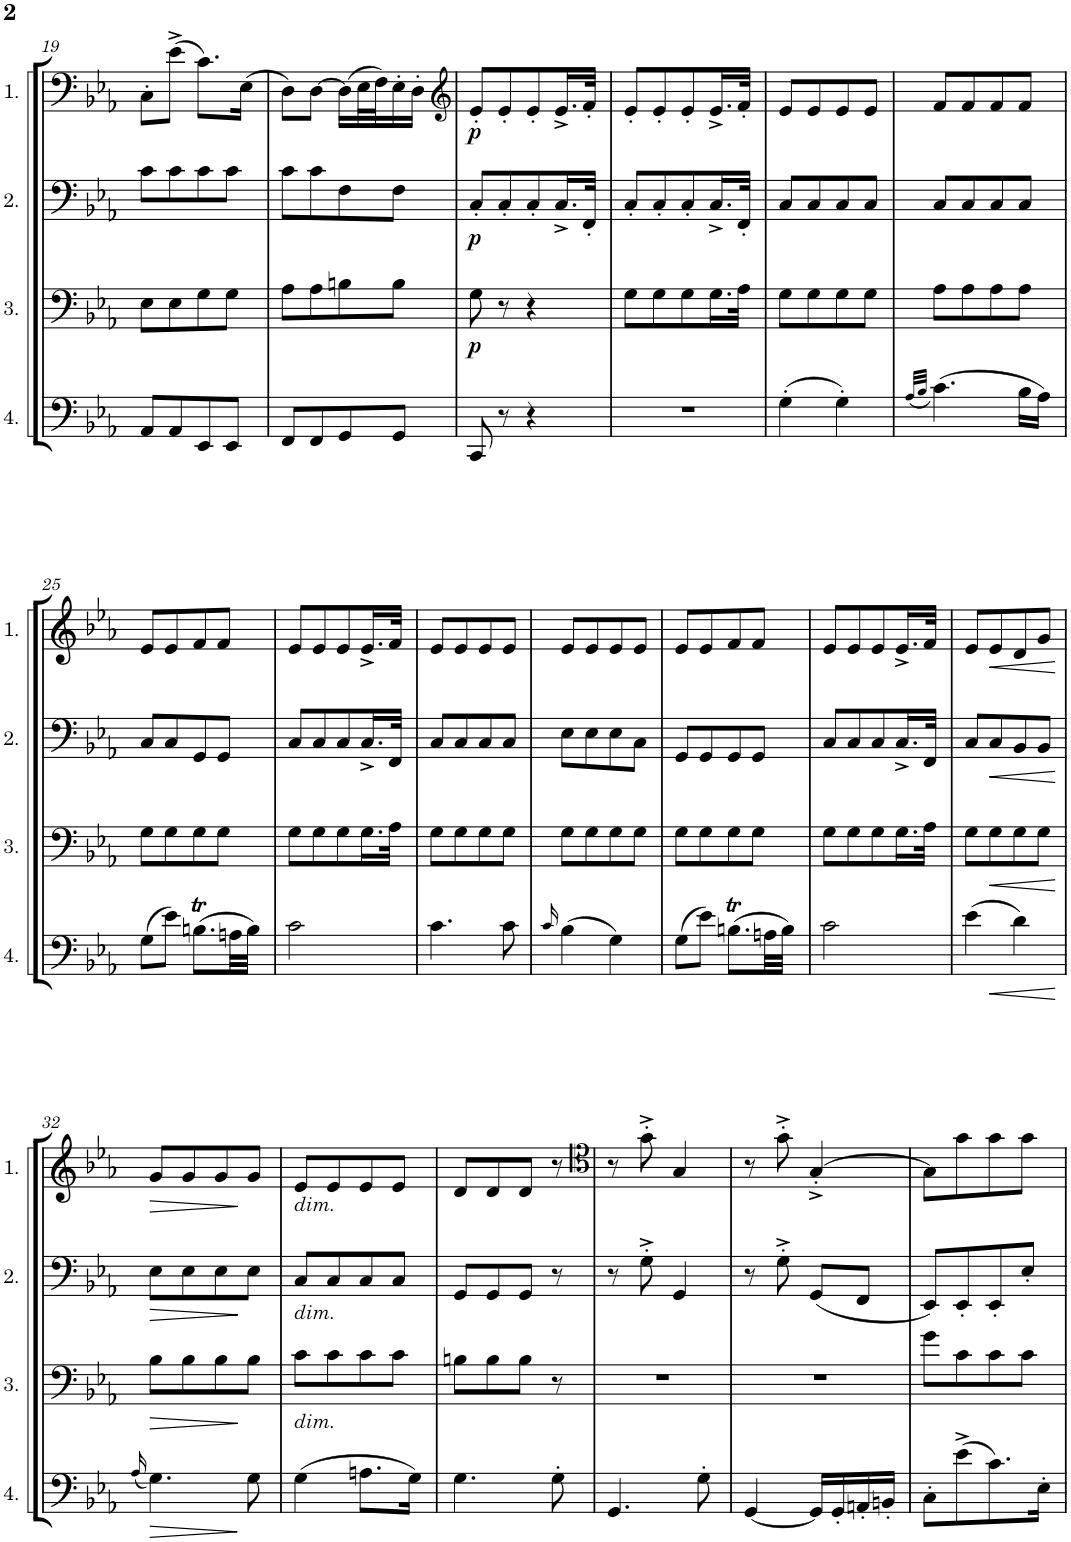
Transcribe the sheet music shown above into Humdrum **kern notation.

**kern	**dynam	**kern	**dynam	**kern	**dynam	**kern	**dynam
*part4	*part4	*part3	*part3	*part2	*part2	*part1	*part1
*staff4	*staff4	*staff3	*staff3	*staff2	*staff2	*staff1	*staff1
*I"Cello 4	*	*I"Cello 3	*	*I"Cello 2	*	*I"Cello 1	*
!!LO:PB:g=z
*clefF4	*	*clefF4	*	*clefF4	*	*clefF4	*
*k[b-e-a-]	*	*k[b-e-a-]	*	*k[b-e-a-]	*	*k[b-e-a-]	*
*M2/4	*	*M2/4	*	*M2/4	*	*M2/4	*
=19	=19	=19	=19	=19	=19	=19	=19
8AA-/L	.	8E-\L	.	8c\L	.	8C'\L	.
8AA-/	.	8E-\	.	8c\	.	(8e-^\J	.
8EE-/	.	8G\	.	8c\	.	8.c\L)	.
8EE-/J	.	8G\J	.	8c\J	.	.	.
.	.	.	.	.	.	(16E-\Jk	.
=20	=20	=20	=20	=20	=20	=20	=20
8FF/L	.	8A-\L	.	8c\L	.	8D\L)	.
8FF/	.	8A-\	.	8c\	.	[8D\J	.
8GG/	.	8Bn\	.	8F\	.	(16D\LL]	.
.	.	.	.	.	.	32E-\L	.
.	.	.	.	.	.	32F\J)	.
8GG/J	.	8B\J	.	8F\J	.	16E-'\	.
.	.	.	.	.	.	16D'\JJ	.
=21	=21	=21	=21	=21	=21	=21	=21
*	*	*	*	*	*	*clefG2	*
!	!	!	!LO:DY:b	!	!LO:DY:b	!	!LO:DY:b
8CC/	.	8G\	p	8C'/L	p	8e-'/L	p
8r	.	8r	.	8C'/	.	8e-'/	.
4r	.	4r	.	8C'/	.	8e-'/	.
.	.	.	.	16.C^/L	.	16.e-^/L	.
.	.	.	.	32FF'/JJk	.	32f'/JJk	.
=22	=22	=22	=22	=22	=22	=22	=22
2r	.	8G\L	.	8C'/L	.	8e-'/L	.
.	.	8G\	.	8C'/	.	8e-'/	.
.	.	8G\	.	8C'/	.	8e-'/	.
.	.	16.G\L	.	16.C^/L	.	16.e-^/L	.
.	.	32A-\JJk	.	32FF'/JJk	.	32f'/JJk	.
=23	=23	=23	=23	=23	=23	=23	=23
(4G'\	.	8G\L	.	8C/L	.	8e-/L	.
.	.	8G\	.	8C/	.	8e-/	.
4G'\)	.	8G\	.	8C/	.	8e-/	.
.	.	8G\J	.	8C/J	.	8e-/J	.
=24	=24	=24	=24	=24	=24	=24	=24
(32qA-/LLL	.	.	.	.	.	.	.
32qB-/JJJ	.	.	.	.	.	.	.
(4.c\)	.	8A-\L	.	8C/L	.	8f/L	.
.	.	8A-\	.	8C/	.	8f/	.
.	.	8A-\	.	8C/	.	8f/	.
16B-\LL	.	8A-\J	.	8C/J	.	8f/J	.
16A-\JJ)	.	.	.	.	.	.	.
!!LO:LB:g=z
=25	=25	=25	=25	=25	=25	=25	=25
(8G\L	.	8G\L	.	8C/L	.	8e-/L	.
8e-\J)	.	8G\	.	8C/	.	8e-/	.
(8.Bnt\L	.	8G\	.	8GG/	.	8f/	.
.	.	8G\J	.	8GG/J	.	8f/J	.
32An\LL	.	.	.	.	.	.	.
32B\JJJ)	.	.	.	.	.	.	.
=26	=26	=26	=26	=26	=26	=26	=26
2c\	.	8G\L	.	8C/L	.	8e-/L	.
.	.	8G\	.	8C/	.	8e-/	.
.	.	8G\	.	8C/	.	8e-/	.
.	.	16.G\L	.	16.C^/L	.	16.e-^/L	.
.	.	32A-\JJk	.	32FF/JJk	.	32f/JJk	.
=27	=27	=27	=27	=27	=27	=27	=27
4.c\	.	8G\L	.	8C/L	.	8e-/L	.
.	.	8G\	.	8C/	.	8e-/	.
.	.	8G\	.	8C/	.	8e-/	.
8c\	.	8G\J	.	8C/J	.	8e-/J	.
=28	=28	=28	=28	=28	=28	=28	=28
16qc/	.	.	.	.	.	.	.
(4B-\	.	8G\L	.	8E-\L	.	8e-/L	.
.	.	8G\	.	8E-\	.	8e-/	.
4G\)	.	8G\	.	8E-\	.	8e-/	.
.	.	8G\J	.	8C\J	.	8e-/J	.
=29	=29	=29	=29	=29	=29	=29	=29
(8G\L	.	8G\L	.	8GG/L	.	8e-/L	.
8e-\J)	.	8G\	.	8GG/	.	8e-/	.
(8.Bnt\L	.	8G\	.	8GG/	.	8f/	.
.	.	8G\J	.	8GG/J	.	8f/J	.
32An\LL	.	.	.	.	.	.	.
32B\JJJ)	.	.	.	.	.	.	.
=30	=30	=30	=30	=30	=30	=30	=30
2c\	.	8G\L	.	8C/L	.	8e-/L	.
.	.	8G\	.	8C/	.	8e-/	.
.	.	8G\	.	8C/	.	8e-/	.
.	.	16.G\L	.	16.C^/L	.	16.e-^/L	.
.	.	32A-\JJk	.	32FF/JJk	.	32f/JJk	.
=31	=31	=31	=31	=31	=31	=31	=31
(4e-\	.	8G\L	.	8C/L	.	8e-/L	.
!	!	!	!LO:HP:b	!	!LO:HP:b	!	!LO:HP:b
.	.	8G\	<	8C/	<	8e-/	<
!	!LO:HP:b	!	!	!	!	!	!
4d\)	<	8G\	.	8BB-/	.	8d/	.
.	.	8G\J	.	8BB-/J	.	8g/J	.
.	[	.	[	.	[	.	[
!!LO:LB:g=z
=32	=32	=32	=32	=32	=32	=32	=32
(16qA-/	.	.	.	.	.	.	.
!	!	!	!LO:HP:b	!	!LO:HP:b	!	!LO:HP:b
4.G\)	.	8B-\L	>	8E-\L	>	8g/L	>
.	.	8B-\	.	8E-\	.	8g/	.
.	.	8B-\	.	8E-\	.	8g/	.
8G\	.	8B-\J	]	8E-\J	]	8g/J	]
=33	=33	=33	=33	=33	=33	=33	=33
!	!	!	!	!	!	!LO:TX:b:i:t=dim.	!
!	!	!	!	!LO:TX:b:i:t=dim.	!	!	!
!	!	!LO:TX:b:i:t=dim.	!	!	!	!	!
(4G\	.	8c\L	.	8C/L	.	8e-/L	.
.	.	8c\	.	8C/	.	8e-/	.
8.An\L	.	8c\	.	8C/	.	8e-/	.
.	.	8c\J	.	8C/J	.	8e-/J	.
16G\Jk)	.	.	.	.	.	.	.
=34	=34	=34	=34	=34	=34	=34	=34
4.G\	.	8Bn\L	.	8GG/L	.	8d/L	.
.	.	8B\	.	8GG/	.	8d/	.
.	.	8B\J	.	8GG/J	.	8d/J	.
8G'\	.	8r	.	8r	.	8r	.
=35	=35	=35	=35	=35	=35	=35	=35
*	*	*	*	*	*	*clefC4	*
4.GG/	.	2r	.	8r	.	8r	.
.	.	.	.	8G'^\	.	8g'^\	.
.	.	.	.	4GG/	.	4G/	.
8G'\	.	.	.	.	.	.	.
=36	=36	=36	=36	=36	=36	=36	=36
[4GG/	.	2r	.	8r	.	8r	.
.	.	.	.	8G'^\	.	8g'^\	.
16GG/LL]	.	.	.	(8GG/L	.	[4G'^/	.
16GG'/	.	.	.	.	.	.	.
16AAn'/	.	.	.	8FF/J	.	.	.
16BBn'/JJ	.	.	.	.	.	.	.
=37	=37	=37	=37	=37	=37	=37	=37
8C'\L	.	8g\L	.	8EE-/L)	.	8G\L]	.
(8e-^\	.	8c\	.	8EE-'/	.	8g\	.
8.c\)	.	8c\	.	8EE-'/	.	8g\	.
.	.	8c\J	.	8E-'/J	.	8g\J	.
16E-'\Jk	.	.	.	.	.	.	.
=	=	=	=	=	=	=	=
*-	*-	*-	*-	*-	*-	*-	*-
